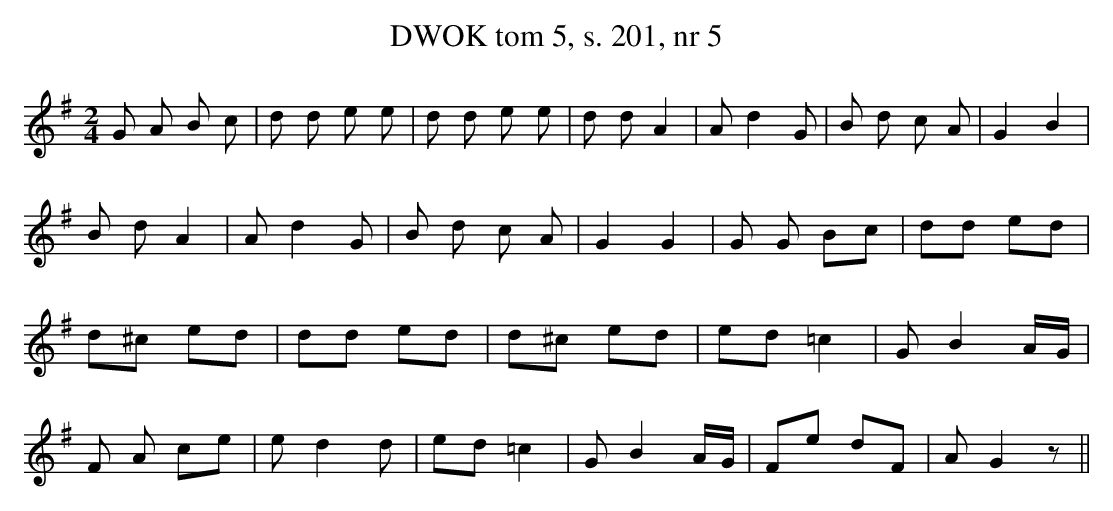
X:1
T: DWOK tom 5, s. 201, nr 5
L: 1/16
M: 2/4
K: G
G2 A2 B2 c2 | d2 d2 e2 e2 | d2 d2 e2 e2 | d2 d2 A4 | A2 d4 G2 | B2 d2 c2 A2 | G4 B4 |
B2 d2 A4 | A2 d4 G2 | B2 d2 c2 A2 | G4 G4 | G2 G2 B2c2 | d2d2 e2d2 |
d2^c2 e2d2 | d2d2 e2d2 | d2^c2 e2d2 | e2d2 =c4 | G2 B4 AG |
F2 A2 c2e2 | e2 d4 d2 | e2d2 =c4 | G2 B4 AG | F2e2 d2F2 | A2 G4 z2 ||
